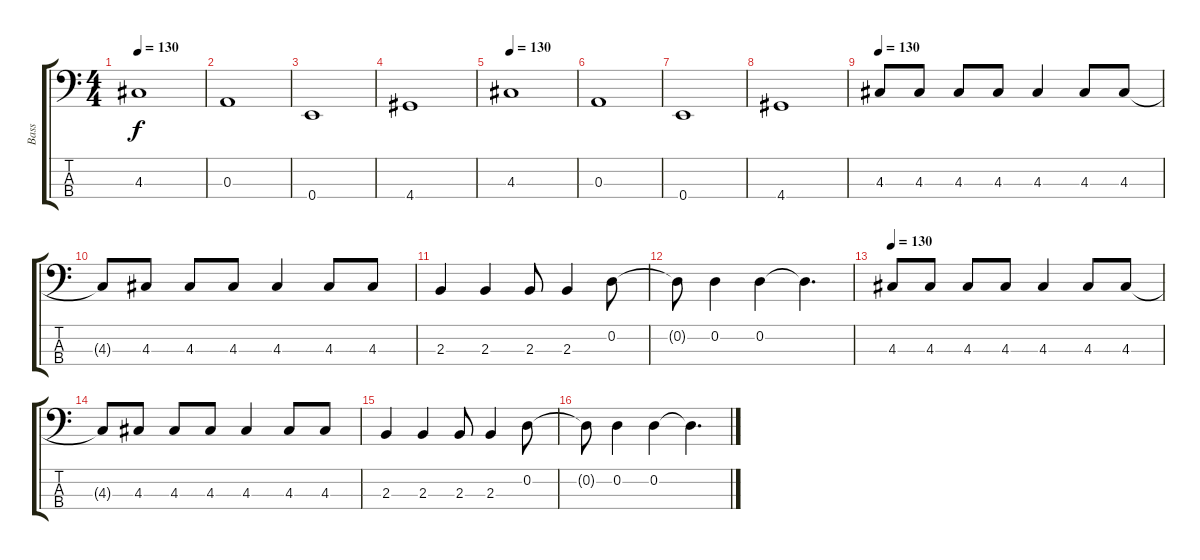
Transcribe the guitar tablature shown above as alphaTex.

\track ("Bass" "Bass") {solo instrument electricbasspick}
\staff {score tabs}
\tuning (G2 D2 A1 E1) {hide}
\ts (4 4)
\tempo 130
\clef f4
\ks c
4.3.1{dy f} |
0.3.1 |
0.4.1 |
4.4.1 |
\tempo 130
4.3.1 |
0.3.1 |
0.4.1 |
4.4.1 |
\tempo 140
\tempo 130
4.3.8 4.3.8 4.3.8 4.3.8 4.3.4 4.3.8 4.3.8 |
4.3{t}.8 4.3.8 4.3.8 4.3.8 4.3.4 4.3.8 4.3.8 |
2.3.4 2.3.4 2.3.8 2.3.4 0.2.8 |
0.2{t}.8 0.2.4 0.2.4 0.2{t}.4{d} |
\tempo 140
\tempo 130
4.3.8 4.3.8 4.3.8 4.3.8 4.3.4 4.3.8 4.3.8 |
4.3{t}.8 4.3.8 4.3.8 4.3.8 4.3.4 4.3.8 4.3.8 |
2.3.4 2.3.4 2.3.8 2.3.4 0.2.8 |
0.2{t}.8 0.2.4 0.2.4 0.2{t}.4{d}
